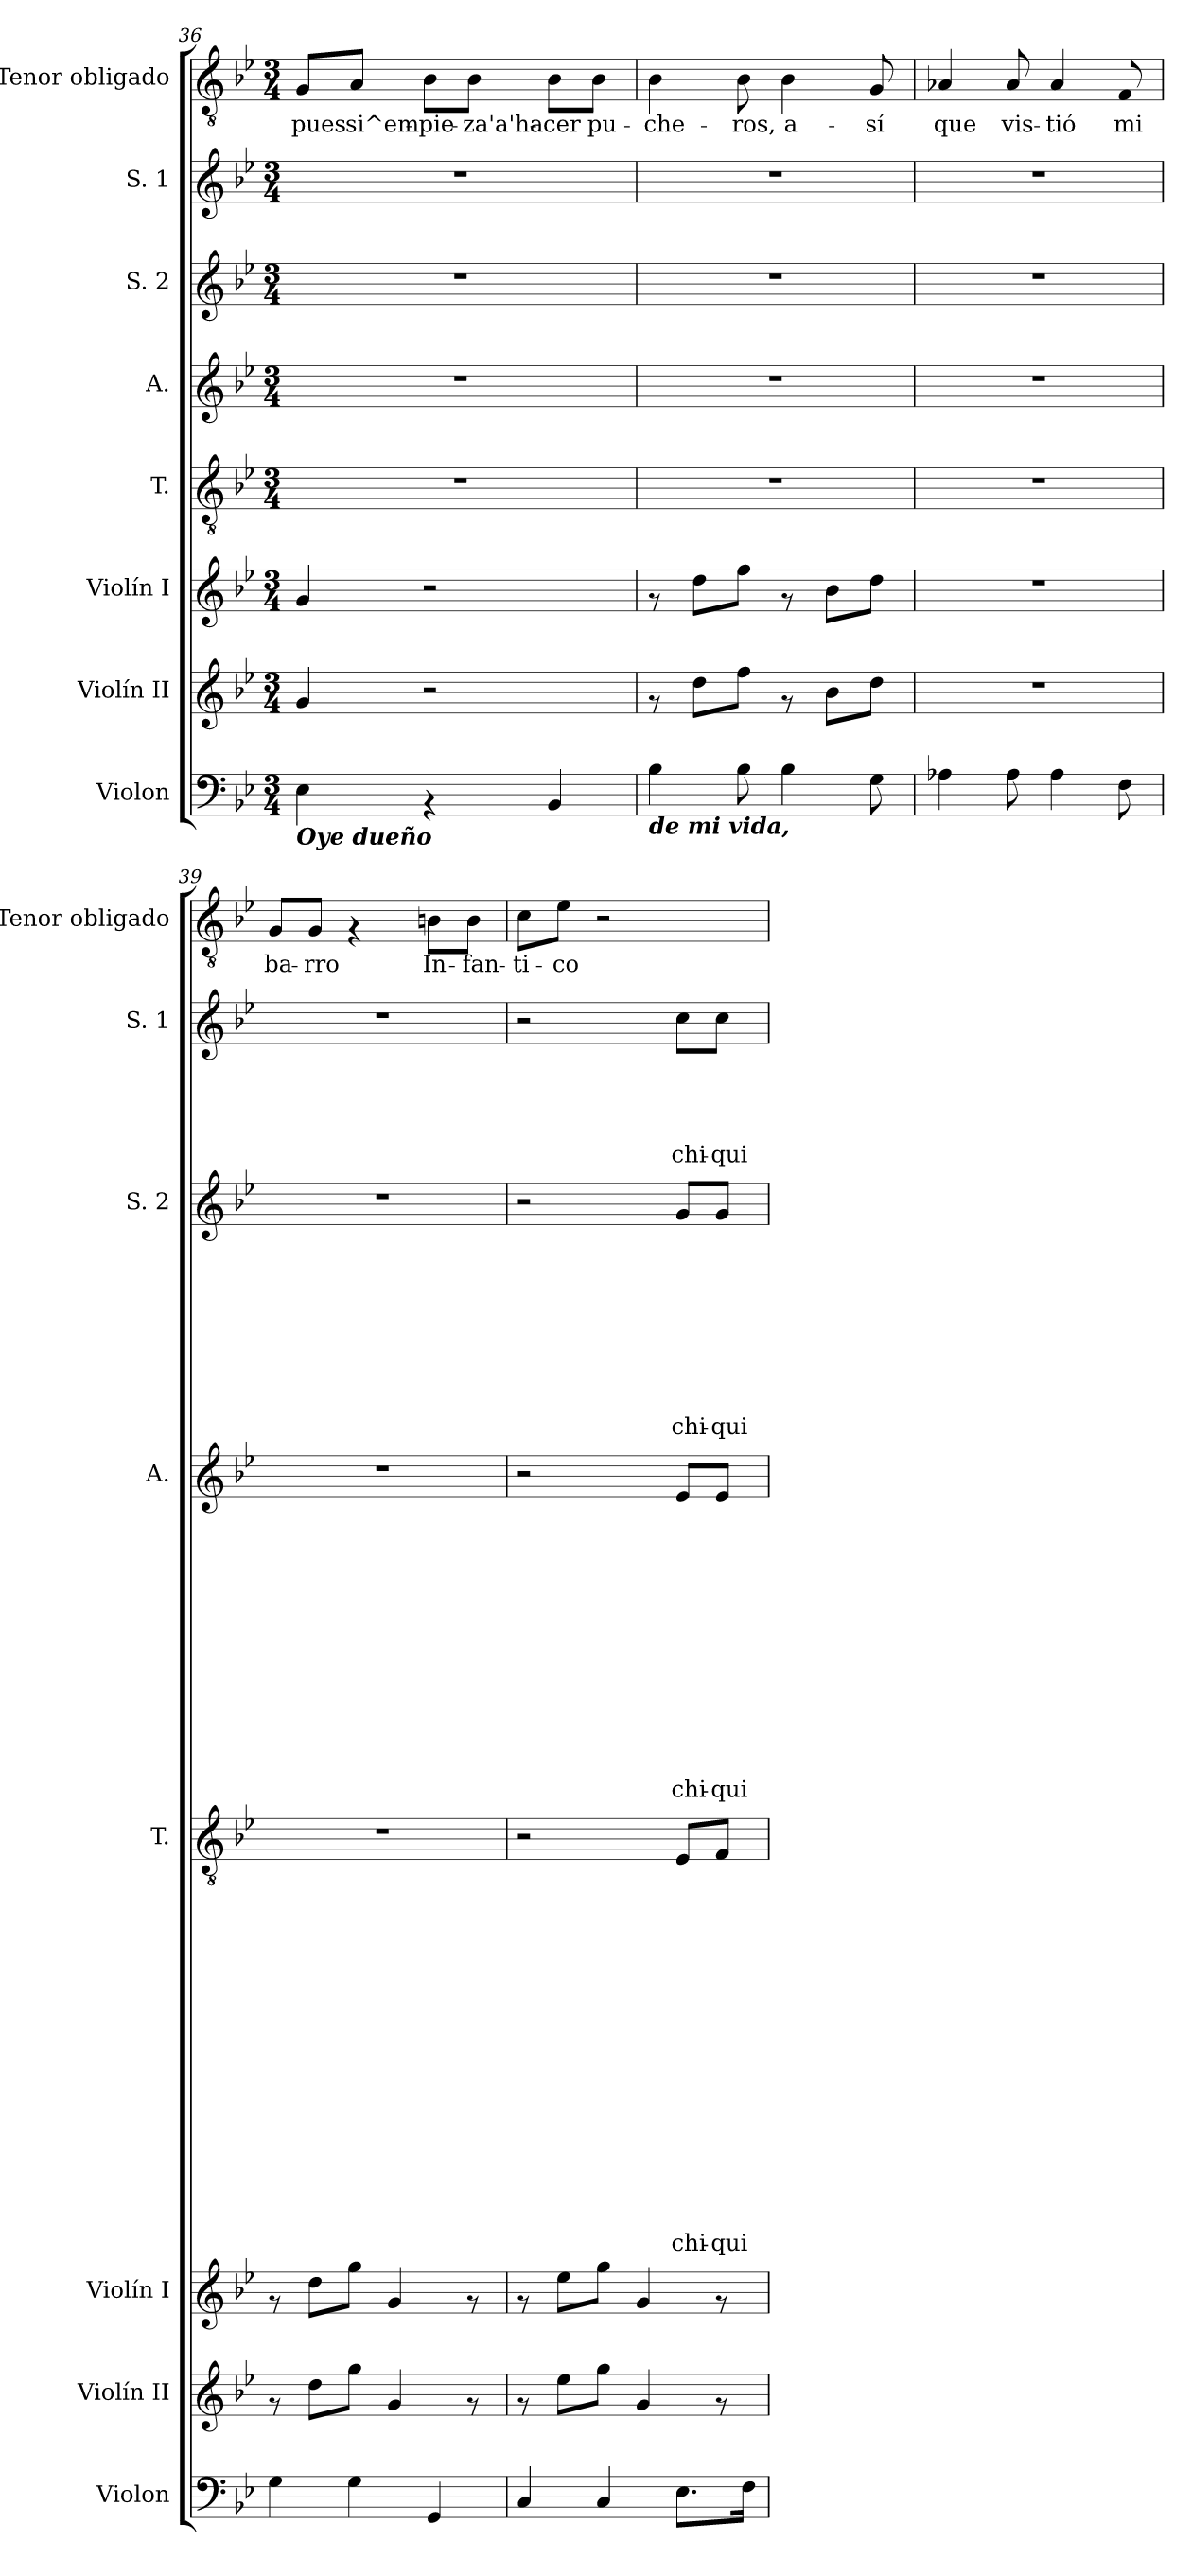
**kern	**kern	**kern	**kern	**text	**text	**text	**text	**text	**text	**text	**text	**text	**text	**text	**text	**text	**text	**text	**text	**text	**kern	**text	**text	**text	**text	**text	**text	**text	**text	**text	**text	**text	**text	**text	**kern	**text	**text	**text	**text	**text	**text	**text	**text	**text	**kern	**text	**text	**text	**text	**text	**kern	**text
*part8	*part7	*part6	*part5	*part5	*part5	*part5	*part5	*part5	*part5	*part5	*part5	*part5	*part5	*part5	*part5	*part5	*part5	*part5	*part5	*part5	*part4	*part4	*part4	*part4	*part4	*part4	*part4	*part4	*part4	*part4	*part4	*part4	*part4	*part4	*part3	*part3	*part3	*part3	*part3	*part3	*part3	*part3	*part3	*part3	*part2	*part2	*part2	*part2	*part2	*part2	*part1	*part1
*staff8	*staff7	*staff6	*staff5	*staff5	*staff5	*staff5	*staff5	*staff5	*staff5	*staff5	*staff5	*staff5	*staff5	*staff5	*staff5	*staff5	*staff5	*staff5	*staff5	*staff5	*staff4	*staff4	*staff4	*staff4	*staff4	*staff4	*staff4	*staff4	*staff4	*staff4	*staff4	*staff4	*staff4	*staff4	*staff3	*staff3	*staff3	*staff3	*staff3	*staff3	*staff3	*staff3	*staff3	*staff3	*staff2	*staff2	*staff2	*staff2	*staff2	*staff2	*staff1	*staff1
*I"Violon	*I"Violín II	*I"Violín I	*I"T.	*	*	*	*	*	*	*	*	*	*	*	*	*	*	*	*	*	*I"A.	*	*	*	*	*	*	*	*	*	*	*	*	*	*I"S. 2	*	*	*	*	*	*	*	*	*	*I"S. 1	*	*	*	*	*	*I"Tenor obligado	*
*I'Violon	*I'Violín II	*I'Violín I	*I'T.	*	*	*	*	*	*	*	*	*	*	*	*	*	*	*	*	*	*I'A.	*	*	*	*	*	*	*	*	*	*	*	*	*	*I'S. 2	*	*	*	*	*	*	*	*	*	*I'S. 1	*	*	*	*	*	*I'Tenor obligado	*
*clefF4	*clefG2	*clefG2	*clefGv2	*	*	*	*	*	*	*	*	*	*	*	*	*	*	*	*	*	*clefG2	*	*	*	*	*	*	*	*	*	*	*	*	*	*clefG2	*	*	*	*	*	*	*	*	*	*clefG2	*	*	*	*	*	*clefGv2	*
*k[b-e-]	*k[b-e-]	*k[b-e-]	*k[b-e-]	*	*	*	*	*	*	*	*	*	*	*	*	*	*	*	*	*	*k[b-e-]	*	*	*	*	*	*	*	*	*	*	*	*	*	*k[b-e-]	*	*	*	*	*	*	*	*	*	*k[b-e-]	*	*	*	*	*	*k[b-e-]	*
*B-:	*B-:	*B-:	*B-:	*	*	*	*	*	*	*	*	*	*	*	*	*	*	*	*	*	*B-:	*	*	*	*	*	*	*	*	*	*	*	*	*	*B-:	*	*	*	*	*	*	*	*	*	*B-:	*	*	*	*	*	*B-:	*
*M3/4	*M3/4	*M3/4	*M3/4	*	*	*	*	*	*	*	*	*	*	*	*	*	*	*	*	*	*M3/4	*	*	*	*	*	*	*	*	*	*	*	*	*	*M3/4	*	*	*	*	*	*	*	*	*	*M3/4	*	*	*	*	*	*M3/4	*
=36	=36	=36	=36	=36	=36	=36	=36	=36	=36	=36	=36	=36	=36	=36	=36	=36	=36	=36	=36	=36	=36	=36	=36	=36	=36	=36	=36	=36	=36	=36	=36	=36	=36	=36	=36	=36	=36	=36	=36	=36	=36	=36	=36	=36	=36	=36	=36	=36	=36	=36	=36	=36
!LO:TX:b:Bi:t=Oye dueño	!	!	!	!	!	!	!	!	!	!	!	!	!	!	!	!	!	!	!	!	!	!	!	!	!	!	!	!	!	!	!	!	!	!	!	!	!	!	!	!	!	!	!	!	!	!	!	!	!	!	!	!
!	!	!	!	!	!	!	!	!	!	!	!	!	!	!	!	!	!	!	!	!	!	!	!	!	!	!	!	!	!	!	!	!	!	!	!	!	!	!	!	!	!	!	!	!	!	!	!	!	!	!	!	!LO:LY:b
4E-\	4g/	4g/	2.r	.	.	.	.	.	.	.	.	.	.	.	.	.	.	.	.	.	2.r	.	.	.	.	.	.	.	.	.	.	.	.	.	2.r	.	.	.	.	.	.	.	.	.	2.r	.	.	.	.	.	8G/L	pues
!	!	!	!	!	!	!	!	!	!	!	!	!	!	!	!	!	!	!	!	!	!	!	!	!	!	!	!	!	!	!	!	!	!	!	!	!	!	!	!	!	!	!	!	!	!	!	!	!	!	!	!	!LO:LY:b
.	.	.	.	.	.	.	.	.	.	.	.	.	.	.	.	.	.	.	.	.	.	.	.	.	.	.	.	.	.	.	.	.	.	.	.	.	.	.	.	.	.	.	.	.	.	.	.	.	.	.	8A/J	si^em-
!	!	!	!	!	!	!	!	!	!	!	!	!	!	!	!	!	!	!	!	!	!	!	!	!	!	!	!	!	!	!	!	!	!	!	!	!	!	!	!	!	!	!	!	!	!	!	!	!	!	!	!	!LO:LY:b
4rAA	2r	2r	.	.	.	.	.	.	.	.	.	.	.	.	.	.	.	.	.	.	.	.	.	.	.	.	.	.	.	.	.	.	.	.	.	.	.	.	.	.	.	.	.	.	.	.	.	.	.	.	8B-\L	-pie-
!	!	!	!	!	!	!	!	!	!	!	!	!	!	!	!	!	!	!	!	!	!	!	!	!	!	!	!	!	!	!	!	!	!	!	!	!	!	!	!	!	!	!	!	!	!	!	!	!	!	!	!	!LO:LY:b
.	.	.	.	.	.	.	.	.	.	.	.	.	.	.	.	.	.	.	.	.	.	.	.	.	.	.	.	.	.	.	.	.	.	.	.	.	.	.	.	.	.	.	.	.	.	.	.	.	.	.	8B-\J	-za'a'ha-
!	!	!	!	!	!	!	!	!	!	!	!	!	!	!	!	!	!	!	!	!	!	!	!	!	!	!	!	!	!	!	!	!	!	!	!	!	!	!	!	!	!	!	!	!	!	!	!	!	!	!	!	!LO:LY:b
4BB-/	.	.	.	.	.	.	.	.	.	.	.	.	.	.	.	.	.	.	.	.	.	.	.	.	.	.	.	.	.	.	.	.	.	.	.	.	.	.	.	.	.	.	.	.	.	.	.	.	.	.	8B-\L	-cer
!	!	!	!	!	!	!	!	!	!	!	!	!	!	!	!	!	!	!	!	!	!	!	!	!	!	!	!	!	!	!	!	!	!	!	!	!	!	!	!	!	!	!	!	!	!	!	!	!	!	!	!	!LO:LY:b
.	.	.	.	.	.	.	.	.	.	.	.	.	.	.	.	.	.	.	.	.	.	.	.	.	.	.	.	.	.	.	.	.	.	.	.	.	.	.	.	.	.	.	.	.	.	.	.	.	.	.	8B-\J	pu-
=37	=37	=37	=37	=37	=37	=37	=37	=37	=37	=37	=37	=37	=37	=37	=37	=37	=37	=37	=37	=37	=37	=37	=37	=37	=37	=37	=37	=37	=37	=37	=37	=37	=37	=37	=37	=37	=37	=37	=37	=37	=37	=37	=37	=37	=37	=37	=37	=37	=37	=37	=37	=37
!LO:TX:b:Bi:t=de mi vida,	!	!	!	!	!	!	!	!	!	!	!	!	!	!	!	!	!	!	!	!	!	!	!	!	!	!	!	!	!	!	!	!	!	!	!	!	!	!	!	!	!	!	!	!	!	!	!	!	!	!	!	!
!	!	!	!	!	!	!	!	!	!	!	!	!	!	!	!	!	!	!	!	!	!	!	!	!	!	!	!	!	!	!	!	!	!	!	!	!	!	!	!	!	!	!	!	!	!	!	!	!	!	!	!	!LO:LY:b
4B-\	8rf	8rf	2.r	.	.	.	.	.	.	.	.	.	.	.	.	.	.	.	.	.	2.r	.	.	.	.	.	.	.	.	.	.	.	.	.	2.r	.	.	.	.	.	.	.	.	.	2.r	.	.	.	.	.	4B-\	-che-
.	8dd\L	8dd\L	.	.	.	.	.	.	.	.	.	.	.	.	.	.	.	.	.	.	.	.	.	.	.	.	.	.	.	.	.	.	.	.	.	.	.	.	.	.	.	.	.	.	.	.	.	.	.	.	.	.
!	!	!	!	!	!	!	!	!	!	!	!	!	!	!	!	!	!	!	!	!	!	!	!	!	!	!	!	!	!	!	!	!	!	!	!	!	!	!	!	!	!	!	!	!	!	!	!	!	!	!	!	!LO:LY:b
8B-\	8ff\J	8ff\J	.	.	.	.	.	.	.	.	.	.	.	.	.	.	.	.	.	.	.	.	.	.	.	.	.	.	.	.	.	.	.	.	.	.	.	.	.	.	.	.	.	.	.	.	.	.	.	.	8B-\	-ros,
!	!	!	!	!	!	!	!	!	!	!	!	!	!	!	!	!	!	!	!	!	!	!	!	!	!	!	!	!	!	!	!	!	!	!	!	!	!	!	!	!	!	!	!	!	!	!	!	!	!	!	!	!LO:LY:b
4B-\	8rf	8rf	.	.	.	.	.	.	.	.	.	.	.	.	.	.	.	.	.	.	.	.	.	.	.	.	.	.	.	.	.	.	.	.	.	.	.	.	.	.	.	.	.	.	.	.	.	.	.	.	4B-\	a-
.	8b-\L	8b-\L	.	.	.	.	.	.	.	.	.	.	.	.	.	.	.	.	.	.	.	.	.	.	.	.	.	.	.	.	.	.	.	.	.	.	.	.	.	.	.	.	.	.	.	.	.	.	.	.	.	.
!	!	!	!	!	!	!	!	!	!	!	!	!	!	!	!	!	!	!	!	!	!	!	!	!	!	!	!	!	!	!	!	!	!	!	!	!	!	!	!	!	!	!	!	!	!	!	!	!	!	!	!	!LO:LY:b
8G\	8dd\J	8dd\J	.	.	.	.	.	.	.	.	.	.	.	.	.	.	.	.	.	.	.	.	.	.	.	.	.	.	.	.	.	.	.	.	.	.	.	.	.	.	.	.	.	.	.	.	.	.	.	.	8G/	-sí
!!LO:PB:g=z
=38	=38	=38	=38	=38	=38	=38	=38	=38	=38	=38	=38	=38	=38	=38	=38	=38	=38	=38	=38	=38	=38	=38	=38	=38	=38	=38	=38	=38	=38	=38	=38	=38	=38	=38	=38	=38	=38	=38	=38	=38	=38	=38	=38	=38	=38	=38	=38	=38	=38	=38	=38	=38
!	!	!	!	!	!	!	!	!	!	!	!	!	!	!	!	!	!	!	!	!	!	!	!	!	!	!	!	!	!	!	!	!	!	!	!	!	!	!	!	!	!	!	!	!	!	!	!	!	!	!	!	!LO:LY:b
4A-X\	2.r	2.r	2.r	.	.	.	.	.	.	.	.	.	.	.	.	.	.	.	.	.	2.r	.	.	.	.	.	.	.	.	.	.	.	.	.	2.r	.	.	.	.	.	.	.	.	.	2.r	.	.	.	.	.	4A-X/	que
!	!	!	!	!	!	!	!	!	!	!	!	!	!	!	!	!	!	!	!	!	!	!	!	!	!	!	!	!	!	!	!	!	!	!	!	!	!	!	!	!	!	!	!	!	!	!	!	!	!	!	!	!LO:LY:b
8A-\	.	.	.	.	.	.	.	.	.	.	.	.	.	.	.	.	.	.	.	.	.	.	.	.	.	.	.	.	.	.	.	.	.	.	.	.	.	.	.	.	.	.	.	.	.	.	.	.	.	.	8A-/	vis-
!	!	!	!	!	!	!	!	!	!	!	!	!	!	!	!	!	!	!	!	!	!	!	!	!	!	!	!	!	!	!	!	!	!	!	!	!	!	!	!	!	!	!	!	!	!	!	!	!	!	!	!	!LO:LY:b
4A-\	.	.	.	.	.	.	.	.	.	.	.	.	.	.	.	.	.	.	.	.	.	.	.	.	.	.	.	.	.	.	.	.	.	.	.	.	.	.	.	.	.	.	.	.	.	.	.	.	.	.	4A-/	-tió
!	!	!	!	!	!	!	!	!	!	!	!	!	!	!	!	!	!	!	!	!	!	!	!	!	!	!	!	!	!	!	!	!	!	!	!	!	!	!	!	!	!	!	!	!	!	!	!	!	!	!	!	!LO:LY:b
8F\	.	.	.	.	.	.	.	.	.	.	.	.	.	.	.	.	.	.	.	.	.	.	.	.	.	.	.	.	.	.	.	.	.	.	.	.	.	.	.	.	.	.	.	.	.	.	.	.	.	.	8F/	mi
=39	=39	=39	=39	=39	=39	=39	=39	=39	=39	=39	=39	=39	=39	=39	=39	=39	=39	=39	=39	=39	=39	=39	=39	=39	=39	=39	=39	=39	=39	=39	=39	=39	=39	=39	=39	=39	=39	=39	=39	=39	=39	=39	=39	=39	=39	=39	=39	=39	=39	=39	=39	=39
!	!	!	!	!	!	!	!	!	!	!	!	!	!	!	!	!	!	!	!	!	!	!	!	!	!	!	!	!	!	!	!	!	!	!	!	!	!	!	!	!	!	!	!	!	!	!	!	!	!	!	!	!LO:LY:b
4G\	8rf	8rf	2.r	.	.	.	.	.	.	.	.	.	.	.	.	.	.	.	.	.	2.r	.	.	.	.	.	.	.	.	.	.	.	.	.	2.r	.	.	.	.	.	.	.	.	.	2.r	.	.	.	.	.	8G/L	ba-
!	!	!	!	!	!	!	!	!	!	!	!	!	!	!	!	!	!	!	!	!	!	!	!	!	!	!	!	!	!	!	!	!	!	!	!	!	!	!	!	!	!	!	!	!	!	!	!	!	!	!	!	!LO:LY:b
.	8dd\L	8dd\L	.	.	.	.	.	.	.	.	.	.	.	.	.	.	.	.	.	.	.	.	.	.	.	.	.	.	.	.	.	.	.	.	.	.	.	.	.	.	.	.	.	.	.	.	.	.	.	.	8G/J	-rro
4G\	8gg\J	8gg\J	.	.	.	.	.	.	.	.	.	.	.	.	.	.	.	.	.	.	.	.	.	.	.	.	.	.	.	.	.	.	.	.	.	.	.	.	.	.	.	.	.	.	.	.	.	.	.	.	4rF	.
.	4g/	4g/	.	.	.	.	.	.	.	.	.	.	.	.	.	.	.	.	.	.	.	.	.	.	.	.	.	.	.	.	.	.	.	.	.	.	.	.	.	.	.	.	.	.	.	.	.	.	.	.	.	.
!	!	!	!	!	!	!	!	!	!	!	!	!	!	!	!	!	!	!	!	!	!	!	!	!	!	!	!	!	!	!	!	!	!	!	!	!	!	!	!	!	!	!	!	!	!	!	!	!	!	!	!	!LO:LY:b
4GG/	.	.	.	.	.	.	.	.	.	.	.	.	.	.	.	.	.	.	.	.	.	.	.	.	.	.	.	.	.	.	.	.	.	.	.	.	.	.	.	.	.	.	.	.	.	.	.	.	.	.	8Bn\L	In-
!	!	!	!	!	!	!	!	!	!	!	!	!	!	!	!	!	!	!	!	!	!	!	!	!	!	!	!	!	!	!	!	!	!	!	!	!	!	!	!	!	!	!	!	!	!	!	!	!	!	!	!	!LO:LY:b
.	8rf	8rf	.	.	.	.	.	.	.	.	.	.	.	.	.	.	.	.	.	.	.	.	.	.	.	.	.	.	.	.	.	.	.	.	.	.	.	.	.	.	.	.	.	.	.	.	.	.	.	.	8B\J	-fan-
=40	=40	=40	=40	=40	=40	=40	=40	=40	=40	=40	=40	=40	=40	=40	=40	=40	=40	=40	=40	=40	=40	=40	=40	=40	=40	=40	=40	=40	=40	=40	=40	=40	=40	=40	=40	=40	=40	=40	=40	=40	=40	=40	=40	=40	=40	=40	=40	=40	=40	=40	=40	=40
!	!	!	!	!	!	!	!	!	!	!	!	!	!	!	!	!	!	!	!	!	!	!	!	!	!	!	!	!	!	!	!	!	!	!	!	!	!	!	!	!	!	!	!	!	!	!	!	!	!	!	!	!LO:LY:b
4C/	8rf	8rf	2r	.	.	.	.	.	.	.	.	.	.	.	.	.	.	.	.	.	2r	.	.	.	.	.	.	.	.	.	.	.	.	.	2r	.	.	.	.	.	.	.	.	.	2r	.	.	.	.	.	8c\L	-ti-
!	!	!	!	!	!	!	!	!	!	!	!	!	!	!	!	!	!	!	!	!	!	!	!	!	!	!	!	!	!	!	!	!	!	!	!	!	!	!	!	!	!	!	!	!	!	!	!	!	!	!	!	!LO:LY:b
.	8ee-\L	8ee-\L	.	.	.	.	.	.	.	.	.	.	.	.	.	.	.	.	.	.	.	.	.	.	.	.	.	.	.	.	.	.	.	.	.	.	.	.	.	.	.	.	.	.	.	.	.	.	.	.	8e-\J	-co
4C/	8gg\J	8gg\J	.	.	.	.	.	.	.	.	.	.	.	.	.	.	.	.	.	.	.	.	.	.	.	.	.	.	.	.	.	.	.	.	.	.	.	.	.	.	.	.	.	.	.	.	.	.	.	.	2r	.
.	4g/	4g/	.	.	.	.	.	.	.	.	.	.	.	.	.	.	.	.	.	.	.	.	.	.	.	.	.	.	.	.	.	.	.	.	.	.	.	.	.	.	.	.	.	.	.	.	.	.	.	.	.	.
!	!	!	!	!	!	!	!	!	!	!	!	!	!	!	!	!	!	!	!	!LO:LY:b	!	!	!	!	!	!	!	!	!	!	!	!	!	!LO:LY:b	!	!	!	!	!	!	!	!	!	!LO:LY:b	!	!	!	!	!	!LO:LY:b	!	!
8.E-\L	.	.	8E-/L	.	.	.	.	.	.	.	.	.	.	.	.	.	.	.	.	chi-	8e-/L	.	.	.	.	.	.	.	.	.	.	.	.	chi-	8g/L	.	.	.	.	.	.	.	.	chi-	8cc\L	.	.	.	.	chi-	.	.
!	!	!	!	!	!	!	!	!	!	!	!	!	!	!	!	!	!	!	!	!LO:LY:b	!	!	!	!	!	!	!	!	!	!	!	!	!	!LO:LY:b	!	!	!	!	!	!	!	!	!	!LO:LY:b	!	!	!	!	!	!LO:LY:b	!	!
.	8rf	8rf	8F/J	.	.	.	.	.	.	.	.	.	.	.	.	.	.	.	.	-qui-	8e-/J	.	.	.	.	.	.	.	.	.	.	.	.	-qui-	8g/J	.	.	.	.	.	.	.	.	-qui-	8cc\J	.	.	.	.	-qui-	.	.
16F\Jk	.	.	.	.	.	.	.	.	.	.	.	.	.	.	.	.	.	.	.	.	.	.	.	.	.	.	.	.	.	.	.	.	.	.	.	.	.	.	.	.	.	.	.	.	.	.	.	.	.	.	.	.
=	=	=	=	=	=	=	=	=	=	=	=	=	=	=	=	=	=	=	=	=	=	=	=	=	=	=	=	=	=	=	=	=	=	=	=	=	=	=	=	=	=	=	=	=	=	=	=	=	=	=	=	=
*-	*-	*-	*-	*-	*-	*-	*-	*-	*-	*-	*-	*-	*-	*-	*-	*-	*-	*-	*-	*-	*-	*-	*-	*-	*-	*-	*-	*-	*-	*-	*-	*-	*-	*-	*-	*-	*-	*-	*-	*-	*-	*-	*-	*-	*-	*-	*-	*-	*-	*-	*-	*-
